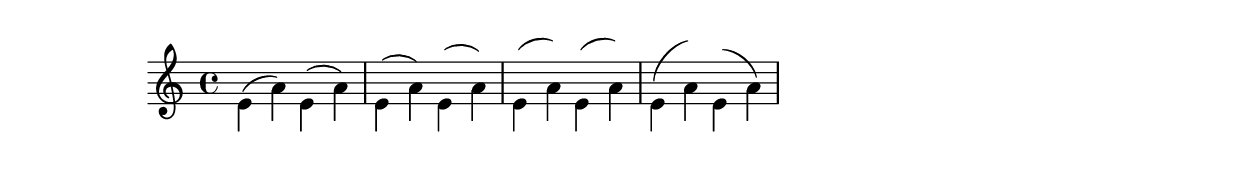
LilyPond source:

%% Do not edit this file; it is automatically
%% generated from LSR http://lsr.dsi.unimi.it
%% This file is in the public domain.
\version "2.13.39"

\header {
  lsrtags = "expressive-marks, tweaks-and-overrides"

%% Translation of GIT committish: a874fda3641c9e02f61be5c41b215b8304b8ed00
  texidoces = "
Se puede ajustar la posición vertical de una ligadura de
expresiónutilizando la propiedad @code{positions} del objeto
@code{Slur}.  La propiedad tiene dos parámetros, refiriéndose el
primero al extremo izquierdo de la ligadura y el segundo al derecho.
Los valores de los parámetros no se utilizan por parte de LilyPond
para producir un desplazamiento exacto de la ligadura: más bien
selecciona la colocación que mejor aspecto tiene, teniendoo en cuenta
los valores de los parámetros.  Los valores positivos desplazan la
ligadura hacia arriba, y son adecuados a notas que tienen las plicas
hacia abajo.  Los valores negativos desplazan la ligadura hacia abajo.

"
  doctitlees = "Desplazar ligaduras de expresión verticalmente"



  texidoc = "
The vertical position of a slur can be adjusted using the
@code{positions} property of @code{Slur}.  The property has 2
parameters, the first referring to the left end of the slur and the
second to the right.  The values of the parameters are not used by
LilyPond to make an exact movement of the slur - instead it selects
what placement of the slur looks best, taking into account the
parameter values.  Positive values move the slur up, and are
appropriate for notes with stems down.  Negative values move the slur
down.

"
  doctitle = "Moving slur positions vertically"
} % begin verbatim

\relative c' {
  \stemDown
  e4( a)
  \override Slur #'positions = #'(1 . 1)
  e4( a)
  \override Slur #'positions = #'(2 . 2)
  e4( a)
  \override Slur #'positions = #'(3 . 3)
  e4( a)
  \override Slur #'positions = #'(4 . 4)
  e4( a)
  \override Slur #'positions = #'(5 . 5)
  e4( a)
  \override Slur #'positions = #'(0 . 5)
  e4( a)
  \override Slur #'positions = #'(5 . 0)
  e4( a)
}

